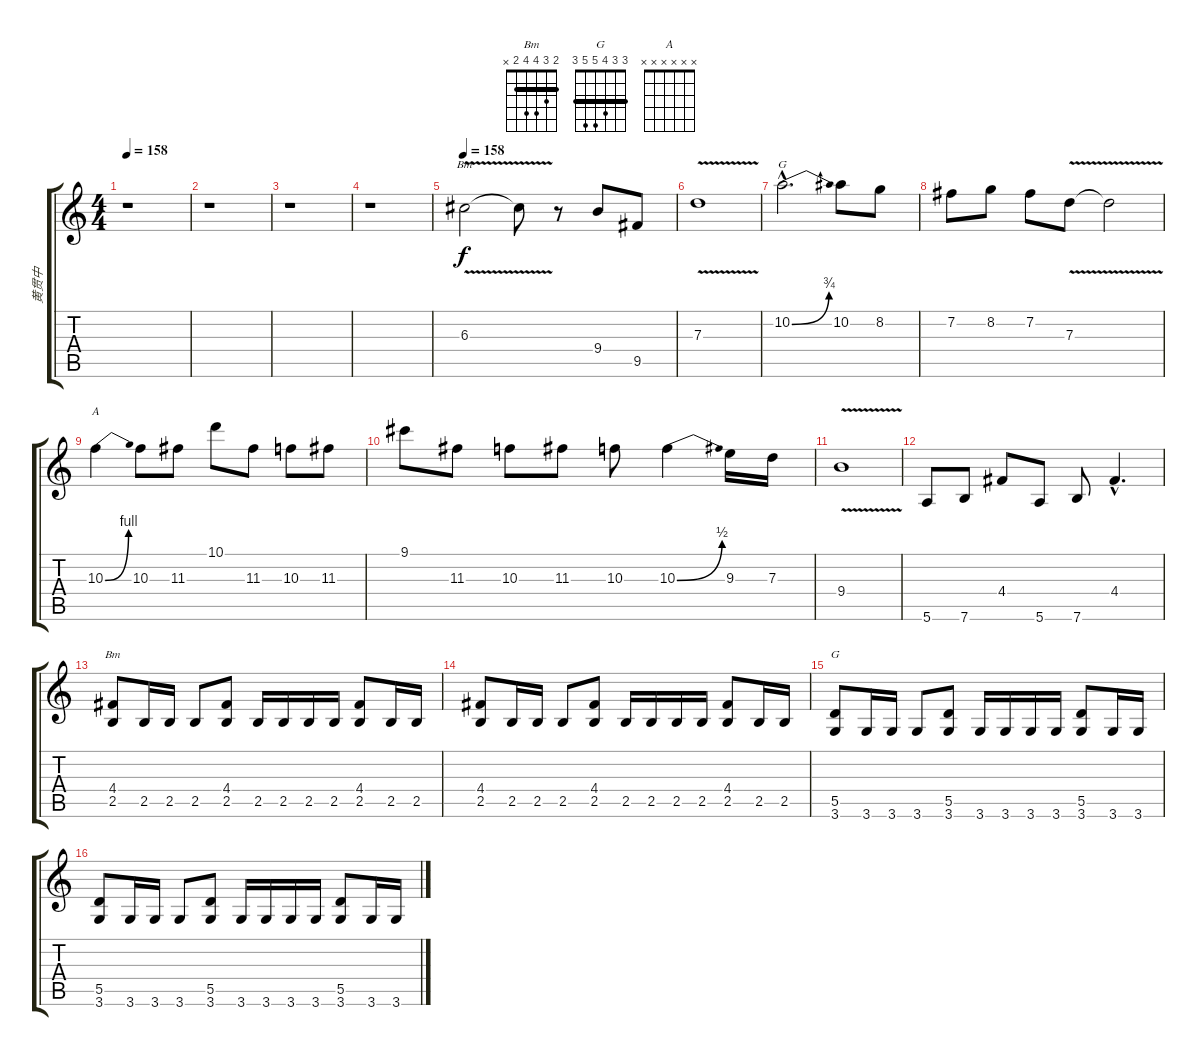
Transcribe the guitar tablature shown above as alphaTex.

\track ("黄贯中" "黄贯中") {instrument distortionguitar}
\staff {score tabs}
\tuning (E4 B3 G3 D3 A2 E2) {hide}
\chord ("Bm" x x x x x x)
\chord ("G" x x x x x x)
\chord ("A" x x x x x x)
\chord ("Bm" 2 3 4 4 2 x) {barre 2}
\chord ("G" 3 3 4 5 5 3) {barre 3}
\ts (4 4)
\tempo 158
\clef g2
\ks c
r.1{dy f instrument distortionguitar} |
r.1 |
r.1 |
r.1 |
\tempo 158
6.3{v}.2{ch "Bm"} 6.3{t}.8 r.8 9.4.8 9.5.8 |
7.3{v}.1 |
10.2{be (bend 0 0 60 3) hac}.2{d ch "G"} 10.2.8 8.2.8 |
7.2.8 8.2.8 7.2.8 7.3{v}.8 7.3{t}.2 |
10.3{be (bend 0 0 60 4)}.4{ch "A"} 10.3.8 11.3.8 10.1.8 11.3.8 10.3.8 11.3.8 |
9.1.8 11.3.8 10.3.8 11.3.8 10.3.8 10.3{be (bend 0 0 60 2)}.4 9.3.16 7.3.16 |
9.4{v}.1 |
5.6.8 7.6.8 4.4.8 5.6.8 7.6.8 4.4{hac}.4{d} |
(4.4 2.5).8{ch "Bm"} 2.5.16 2.5.16 2.5.8 (4.4 2.5).8 2.5.16 2.5.16 2.5.16 2.5.16 (4.4 2.5).8 2.5.16 2.5.16 |
(4.4 2.5).8 2.5.16 2.5.16 2.5.8 (4.4 2.5).8 2.5.16 2.5.16 2.5.16 2.5.16 (4.4 2.5).8 2.5.16 2.5.16 |
(5.5 3.6).8{ch "G"} 3.6.16 3.6.16 3.6.8 (5.5 3.6).8 3.6.16 3.6.16 3.6.16 3.6.16 (5.5 3.6).8 3.6.16 3.6.16 |
(5.5 3.6).8 3.6.16 3.6.16 3.6.8 (5.5 3.6).8 3.6.16 3.6.16 3.6.16 3.6.16 (5.5 3.6).8 3.6.16 3.6.16
